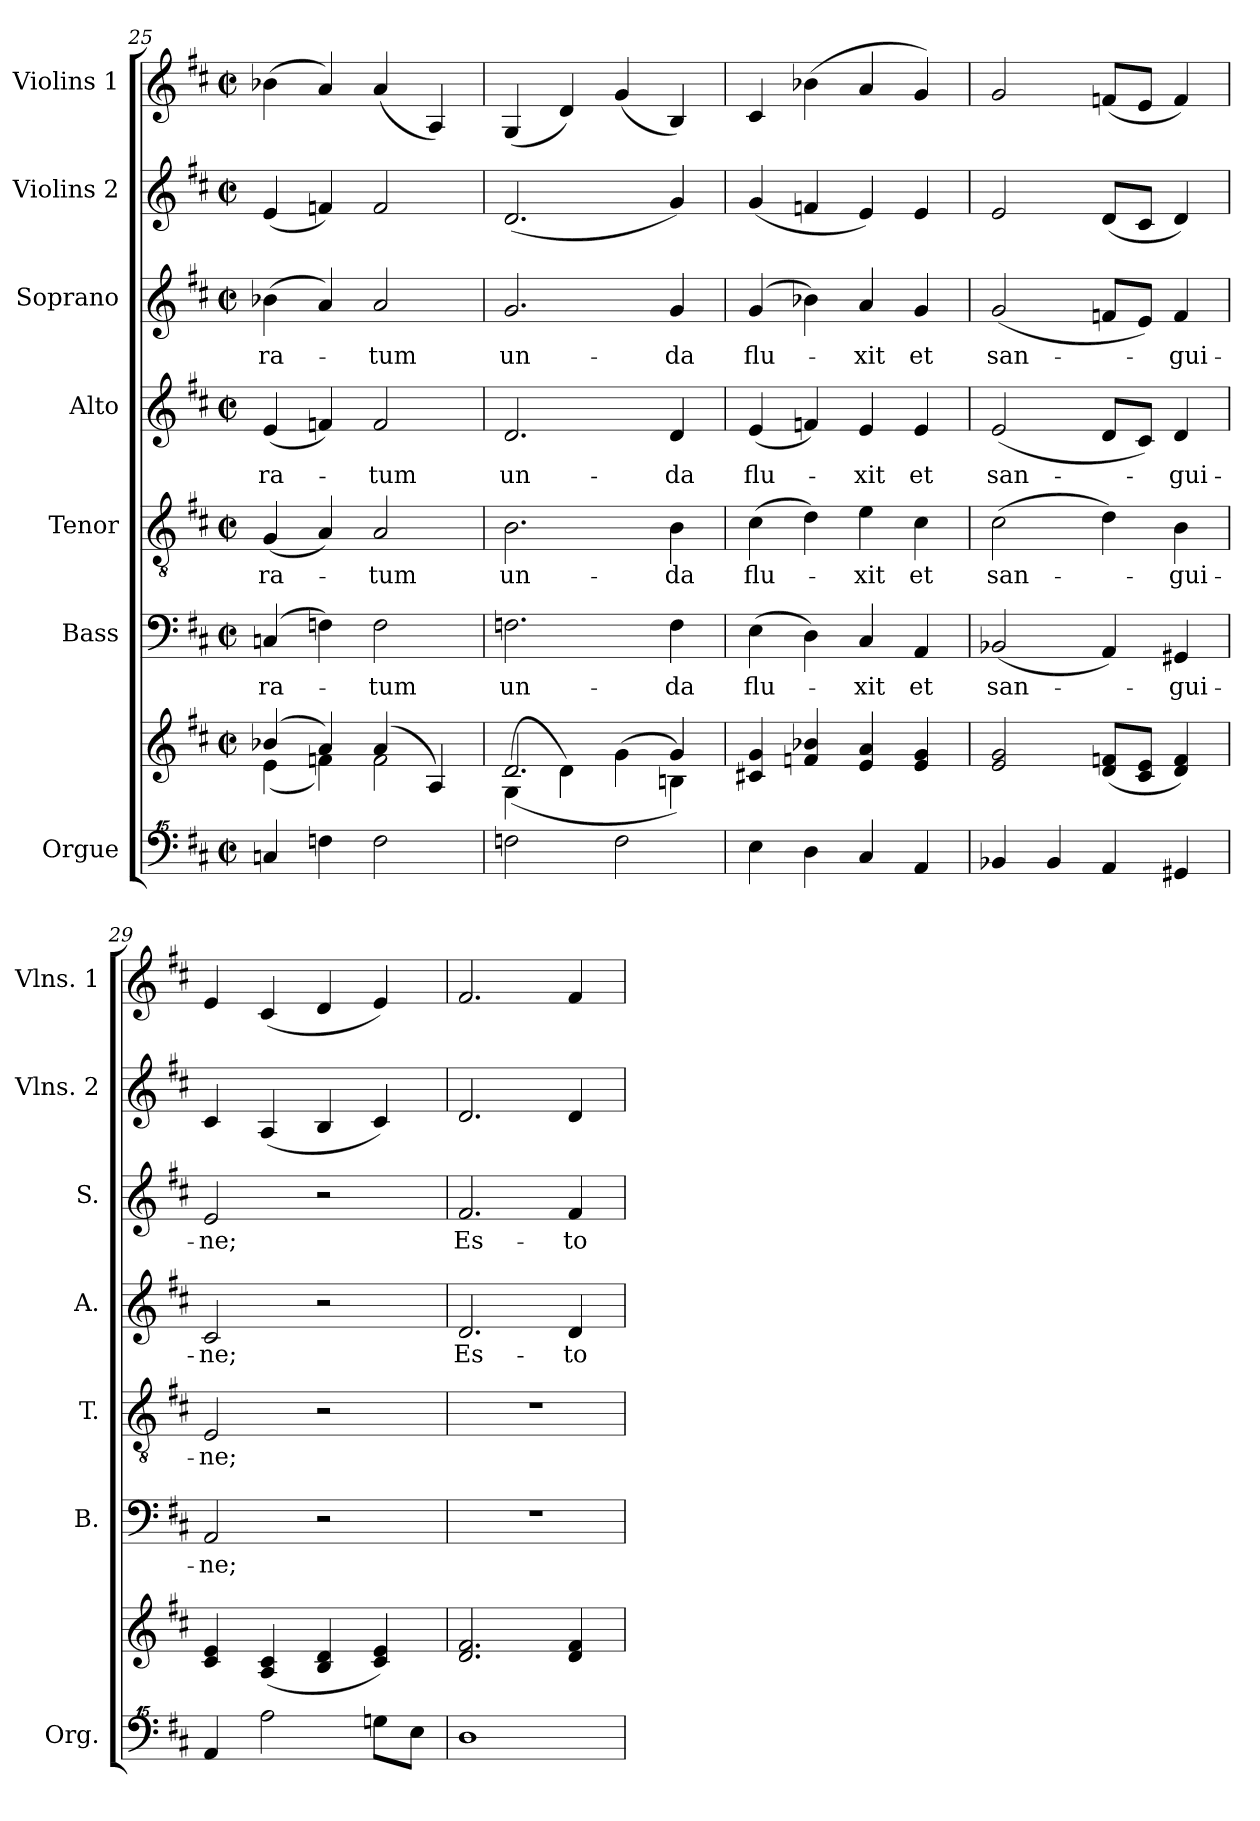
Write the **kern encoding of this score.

**kern	**kern	**kern	**text	**kern	**text	**kern	**text	**kern	**text	**kern	**kern
*part7	*part7	*part6	*part6	*part5	*part5	*part4	*part4	*part3	*part3	*part2	*part1
*staff8	*staff7	*staff6	*staff6	*staff5	*staff5	*staff4	*staff4	*staff3	*staff3	*staff2	*staff1
*I"Orgue	*	*I"Bass	*	*I"Tenor	*	*I"Alto	*	*I"Soprano	*	*I"Violins 2	*I"Violins 1
*I'Org.	*	*I'B.	*	*I'T.	*	*I'A.	*	*I'S.	*	*I'Vlns. 2	*I'Vlns. 1
*clefF^^4	*clefG2	*clefF4	*	*clefGv2	*	*clefG2	*	*clefG2	*	*clefG2	*clefG2
*k[f#c#]	*k[f#c#]	*k[f#c#]	*	*k[f#c#]	*	*k[f#c#]	*	*k[f#c#]	*	*k[f#c#]	*k[f#c#]
*M4/4	*M4/4	*M4/4	*	*M4/4	*	*M4/4	*	*M4/4	*	*M4/4	*M4/4
*met(c|)	*met(c|)	*met(c|)	*	*met(c|)	*	*met(c|)	*	*met(c|)	*	*met(c|)	*met(c|)
=25	=25	=25	=25	=25	=25	=25	=25	=25	=25	=25	=25
*	*^	*	*	*	*	*	*	*	*	*	*
!	!	!	!	!LO:LY:b	!	!LO:LY:b	!	!LO:LY:b	!	!LO:LY:b	!	!
4ccn/	(4b-X/	(4e\	(4Cn/	-ra-	(4G/	-ra-	(4e/	-ra-	(4b-X\	-ra-	(4e/	(4b-X\
4ffn\	4a/)	4fn\)	4Fn\)	.	4A/)	.	4fn/)	.	4a/)	.	4fn/)	4a/)
!	!	!	!	!LO:LY:b	!	!LO:LY:b	!	!LO:LY:b	!	!LO:LY:b	!	!
2ff\	(4a/	2f\	2F\	-tum	2A/	-tum	2f/	-tum	2a/	-tum	2f/	(4a/
.	4A/)	.	.	.	.	.	.	.	.	.	.	4A/)
!!LO:PB:g=z
=26	=26	=26	=26	=26	=26	=26	=26	=26	=26	=26	=26	=26
!	!	!	!	!LO:LY:b	!	!LO:LY:b	!	!LO:LY:b	!	!LO:LY:b	!	!
2ffn\	(4G\	(2.d/	2.Fn\	un-	2.B\	un-	2.d/	un-	2.g/	un-	(2.d/	(4G/
.	4d\)	.	.	.	.	.	.	.	.	.	.	4d/)
2ff\	(4g\	.	.	.	.	.	.	.	.	.	.	(4g/
!	!	!	!	!LO:LY:b	!	!LO:LY:b	!	!LO:LY:b	!	!LO:LY:b	!	!
.	4Bn\)	4g/)	4F\	-da	4B\	-da	4d/	-da	4g/	-da	4g/)	4B/)
=27	=27	=27	=27	=27	=27	=27	=27	=27	=27	=27	=27	=27
!	!	!	!	!LO:LY:b	!	!LO:LY:b	!	!LO:LY:b	!	!LO:LY:b	!	!
*	*v	*v	*	*	*	*	*	*	*	*	*	*
4ee\	4c#X/ 4g/	(4E\	flu-	(4c#\	flu-	(4e/	flu-	(4g/	flu-	(4g/	4c#/
4dd\	4fn/ 4b-X/	4D\)	.	4d\)	.	4fn/)	.	4b-X\)	.	4fn/	(4b-X\
!	!	!	!LO:LY:b	!	!LO:LY:b	!	!LO:LY:b	!	!LO:LY:b	!	!
4cc#/	4e/ 4a/	4C#/	-xit	4e\	-xit	4e/	-xit	4a/	-xit	4e/)	4a/
!	!	!	!LO:LY:b	!	!LO:LY:b	!	!LO:LY:b	!	!LO:LY:b	!	!
4a/	4e/ 4g/	4AA/	et	4c#\	et	4e/	et	4g/	et	4e/	4g/)
=28	=28	=28	=28	=28	=28	=28	=28	=28	=28	=28	=28
!	!	!	!LO:LY:b	!	!LO:LY:b	!	!LO:LY:b	!	!LO:LY:b	!	!
4b-X/	2e/ 2g/	(2BB-X/	san-	(2c#\	san-	(2e/	san-	(2g/	san-	2e/	2g/
4b-/	.	.	.	.	.	.	.	.	.	.	.
4a/	(8d/ 8fn/L	4AA/)	.	4d\)	.	8d/L	.	8fn/L	.	(8d/L	(8fn/L
.	8c#/ 8e/J	.	.	.	.	8c#/J)	.	8e/J)	.	8c#/J	8e/J
!	!	!	!LO:LY:b	!	!LO:LY:b	!	!LO:LY:b	!	!LO:LY:b	!	!
4g#X/	4d/ 4f/)	4GG#X/	-gui-	4B\	-gui-	4d/	-gui-	4f/	-gui-	4d/)	4f/)
=29	=29	=29	=29	=29	=29	=29	=29	=29	=29	=29	=29
!	!	!	!LO:LY:b	!	!LO:LY:b	!	!LO:LY:b	!	!LO:LY:b	!	!
4a/	4c#/ 4e/	2AA/	-ne;	2E/	-ne;	2c#/	-ne;	2e/	-ne;	4c#/	4e/
2aa\	(4A/ 4c#/	.	.	.	.	.	.	.	.	(4A/	(4c#/
.	4B/ 4d/	2r	.	2r	.	2r	.	2r	.	4B/	4d/
8ggn\L	4c#/ 4e/)	.	.	.	.	.	.	.	.	4c#/)	4e/)
8ee\J	.	.	.	.	.	.	.	.	.	.	.
=30	=30	=30	=30	=30	=30	=30	=30	=30	=30	=30	=30
!	!	!	!	!	!	!	!LO:LY:b	!	!LO:LY:b	!	!
1dd	2.d/ 2.f#/	1r	.	1r	.	2.d/	Es-	2.f#/	Es-	2.d/	2.f#/
!	!	!	!	!	!	!	!LO:LY:b	!	!LO:LY:b	!	!
.	4d/ 4f#/	.	.	.	.	4d/	-to	4f#/	-to	4d/	4f#/
=	=	=	=	=	=	=	=	=	=	=	=
*-	*-	*-	*-	*-	*-	*-	*-	*-	*-	*-	*-
